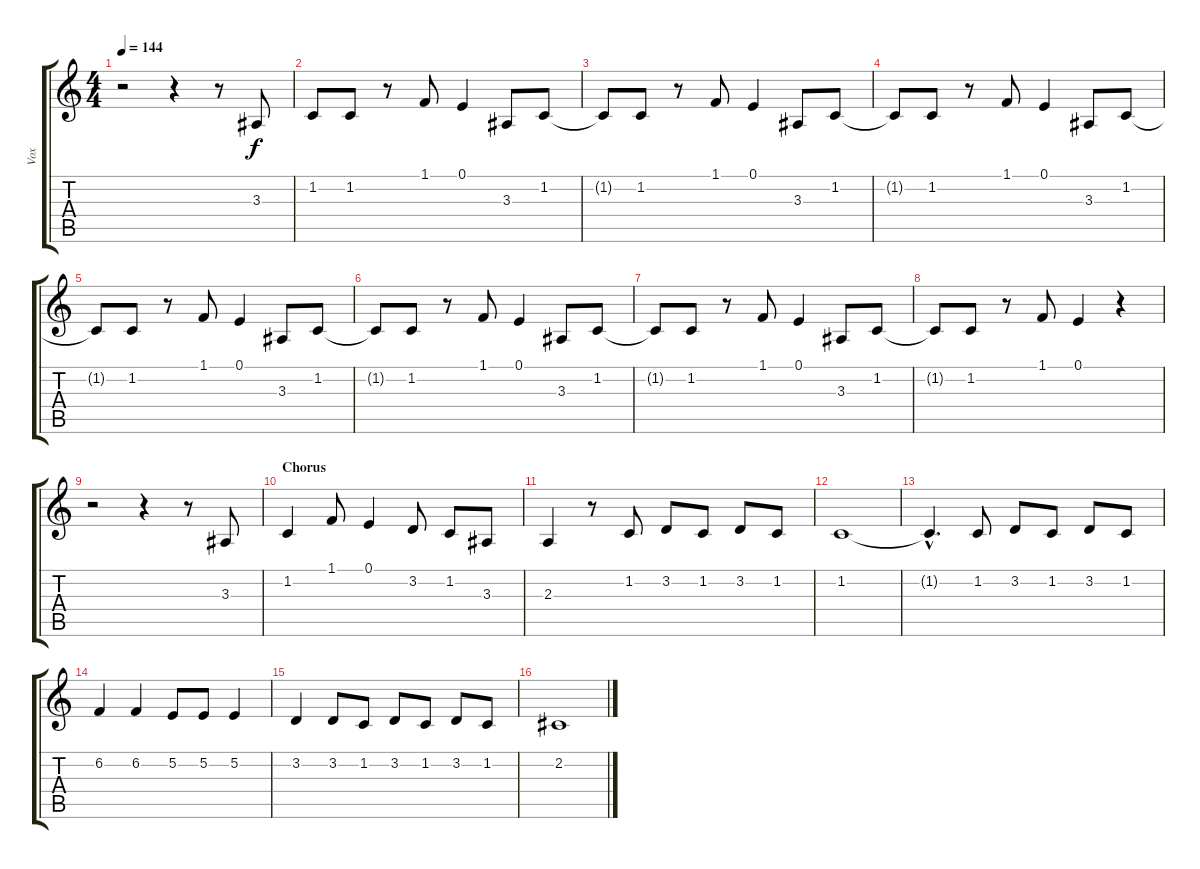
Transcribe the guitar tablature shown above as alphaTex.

\track ("Vox" "Vox") {instrument bassoon}
\staff {score tabs}
\tuning (E4 B3 G3 D3 A2 E2) {hide}
\ts (4 4)
\tempo 144
\clef g2
\ks c
r.2{dy f} r.4 r.8 3.3.8 |
1.2.8 1.2.8 r.8 1.1.8 0.1.4 3.3.8 1.2.8 |
1.2{t}.8 1.2.8 r.8 1.1.8 0.1.4 3.3.8 1.2.8 |
1.2{t}.8 1.2.8 r.8 1.1.8 0.1.4 3.3.8 1.2.8 |
1.2{t}.8 1.2.8 r.8 1.1.8 0.1.4 3.3.8 1.2.8 |
1.2{t}.8 1.2.8 r.8 1.1.8 0.1.4 3.3.8 1.2.8 |
1.2{t}.8 1.2.8 r.8 1.1.8 0.1.4 3.3.8 1.2.8 |
1.2{t}.8 1.2.8 r.8 1.1.8 0.1.4 r.4 |
r.2 r.4 r.8 3.3.8 |
\section ("" "Chorus")
1.2.4 1.1.8 0.1.4 3.2.8 1.2.8 3.3.8 |
2.3.4 r.8 1.2.8 3.2.8 1.2.8 3.2.8 1.2.8 |
1.2.1 |
1.2{hac t}.4{d} 1.2.8 3.2.8 1.2.8 3.2.8 1.2.8 |
6.2.4 6.2.4 5.2.8 5.2.8 5.2.4 |
3.2.4 3.2.8 1.2.8 3.2.8 1.2.8 3.2.8 1.2.8 |
2.2.1
